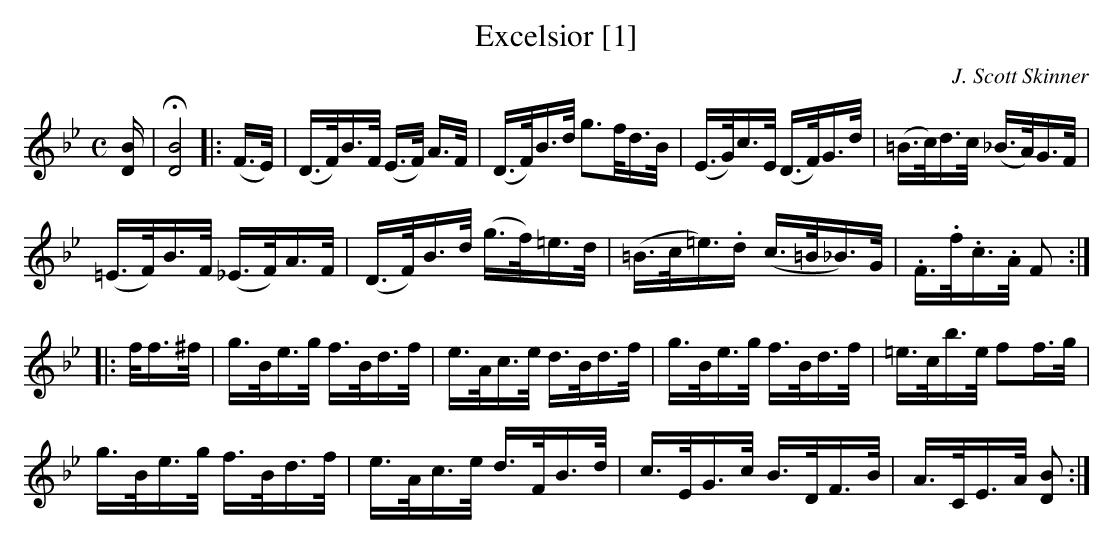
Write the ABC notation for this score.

X:1
T:Excelsior [1]
C:J. Scott Skinner
M:C
L:1/8
K:Bb
[D/B/]|!fermata![D4B4]||:(F/>E/)|(D/>F/)B/>F/ (E/>F/) A/>F/|(D/>F/)B/>d/ gl/>f/d/>B/|(E/>G/)c/>E/ (D/>F/)G/>d/|(=B/>c/)d/>c/ (_B/>A/)G/>F/|
(=E/>F/)B/>F/ (_E/>F/)A/>F/|(D/>F/)B/>d/ (g/>f/)=e/>d/|(=B/>c/=e/>).d (c/>=B/_B/>)G/|.F/>.f/.c/>.A/ F:|
|:f/4f/>^f/|g/>B/e/>g/ f/>B/d/>f/|e/>A/c/>e/ d/>B/d/>f/|g/>B/e/>g/ f/>B/d/>f/|=e/>c/b/>e/ ff/>g/|
g/>B/e/>g/ f/>B/d/>f/|e/>A/c/>e/ d/>F/B/>d/|c/>E/G/>c/ B/>D/F/>B/|A/>C/E/>A/ [DB]:|]
